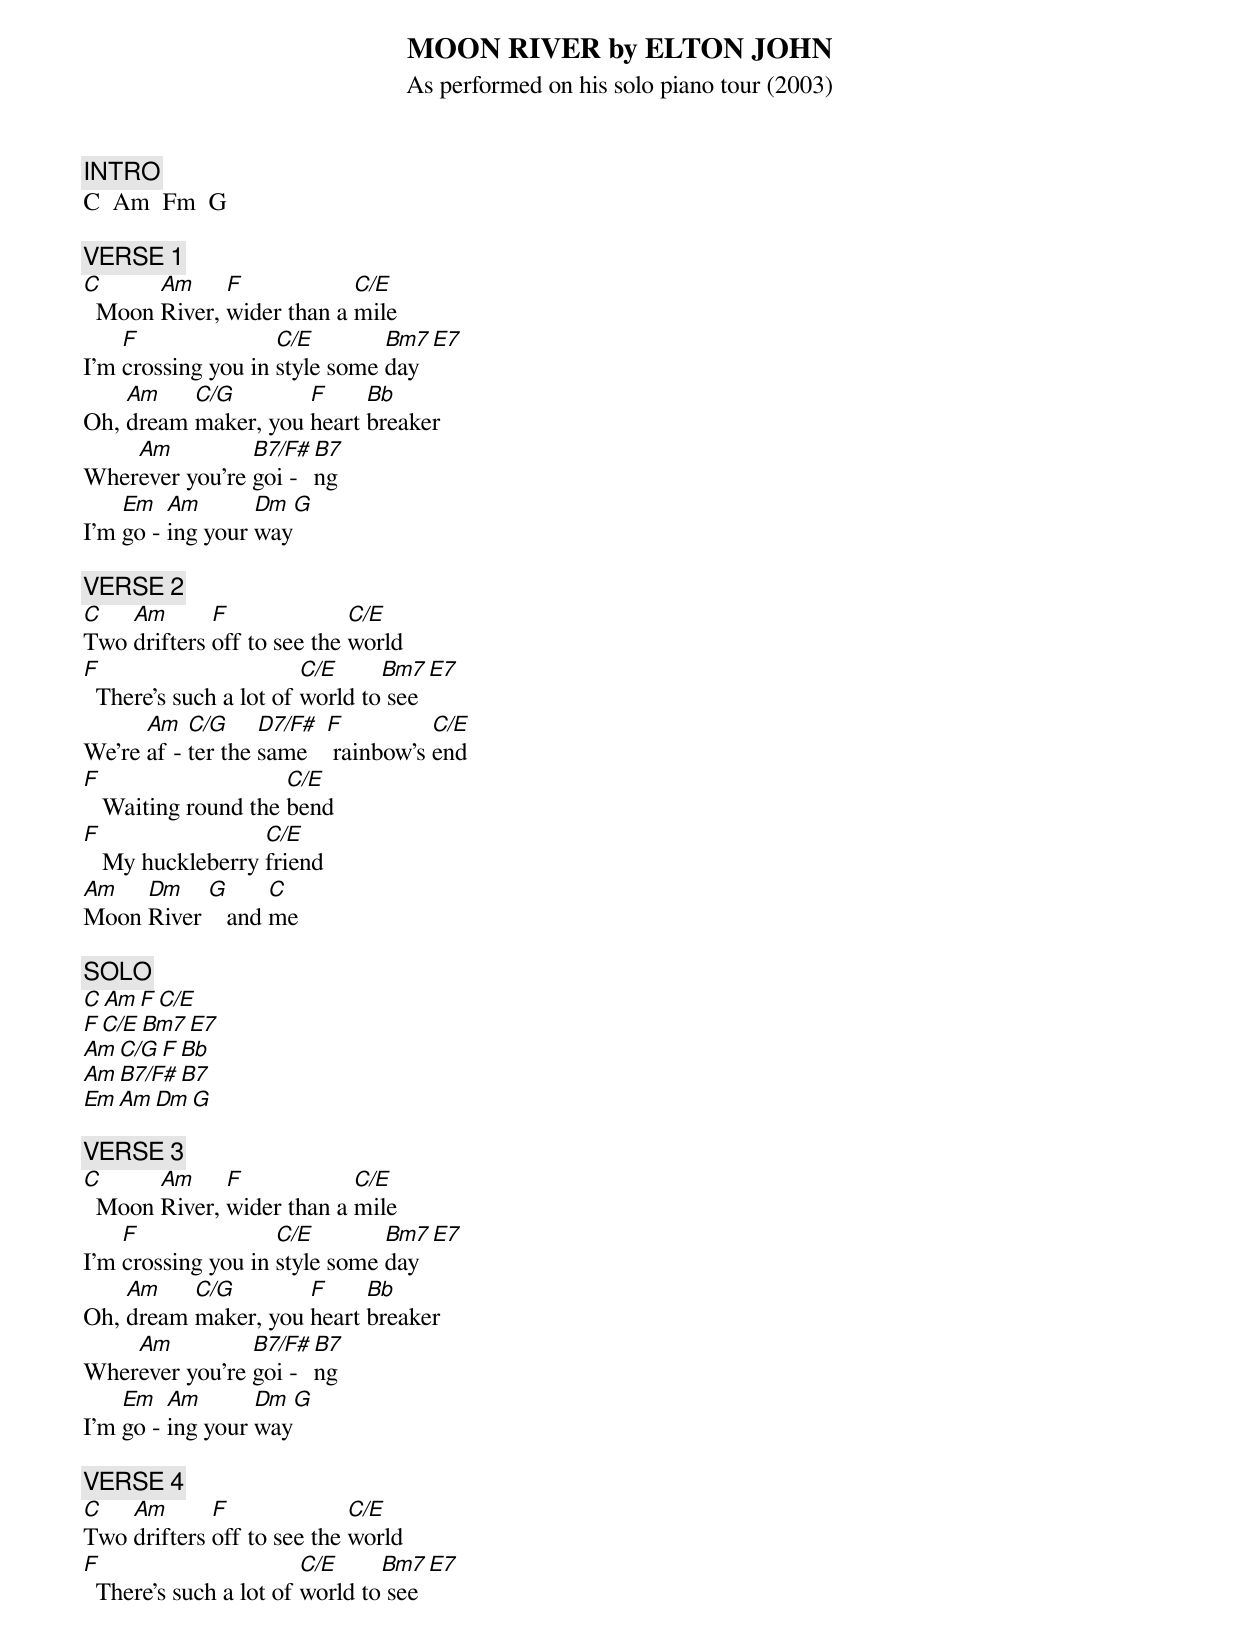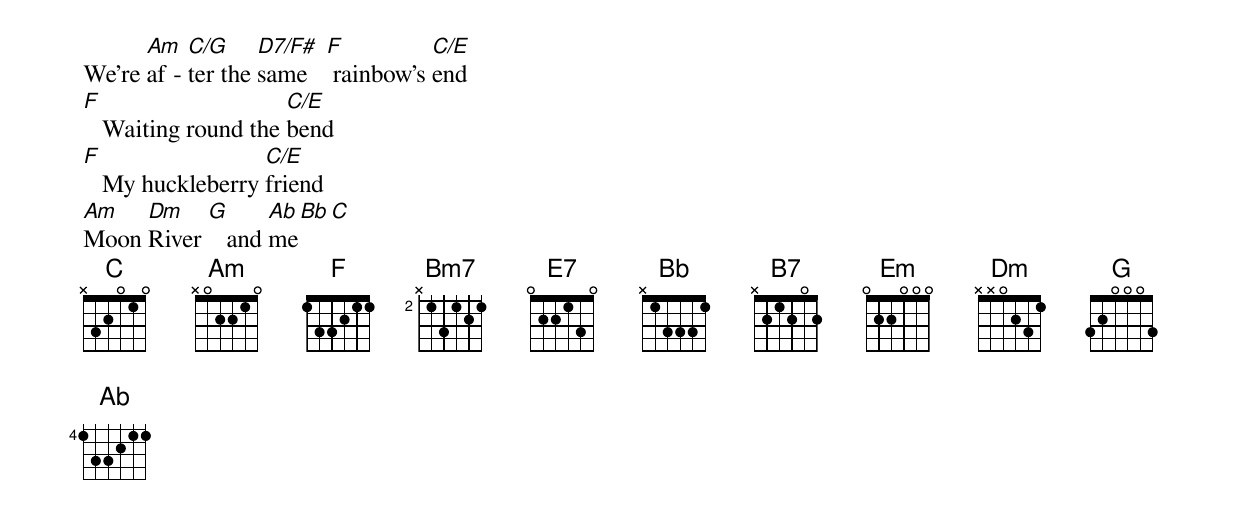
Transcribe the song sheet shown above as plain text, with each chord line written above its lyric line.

MOON RIVER by ELTON JOHN
As performed on his solo piano tour (2003)

[INTRO]
C  Am  Fm  G

[VERSE 1]
C      Am     F            C/E
  Moon River, wider than a mile
    F               C/E        Bm7  E7
I'm crossing you in style some day
    Am    C/G        F     Bb
Oh, dream maker, you heart breaker
    Am          B7/F#  B7
Wherever you're goi -  ng
    Em   Am       Dm  G
I'm go - ing your way

[VERSE 2]
C   Am       F              C/E
Two drifters off to see the world
F                       C/E     Bm7   E7
  There's such a lot of world to see
      Am   C/G     D7/F#  F          C/E
We're af - ter the same    rainbow's end
F                    C/E
   Waiting round the bend
F                 C/E
   My huckleberry friend
Am   Dm    G      C
Moon River    and me

[SOLO]
C   Am     F    C/E
F   C/E    Bm7  E7
Am  C/G    F    Bb
Am  B7/F#  B7
Em  Am     Dm   G

[VERSE 3]
C      Am     F            C/E
  Moon River, wider than a mile
    F               C/E        Bm7  E7
I'm crossing you in style some day
    Am    C/G        F     Bb
Oh, dream maker, you heart breaker
    Am          B7/F#  B7
Wherever you're goi -  ng
    Em   Am       Dm  G
I'm go - ing your way

[VERSE 4]
C   Am       F              C/E
Two drifters off to see the world
F                       C/E     Bm7   E7
  There's such a lot of world to see
      Am   C/G     D7/F#  F          C/E
We're af - ter the same    rainbow's end
F                    C/E
   Waiting round the bend
F                 C/E
   My huckleberry friend
Am   Dm    G      Ab  Bb  C
Moon River    and me
